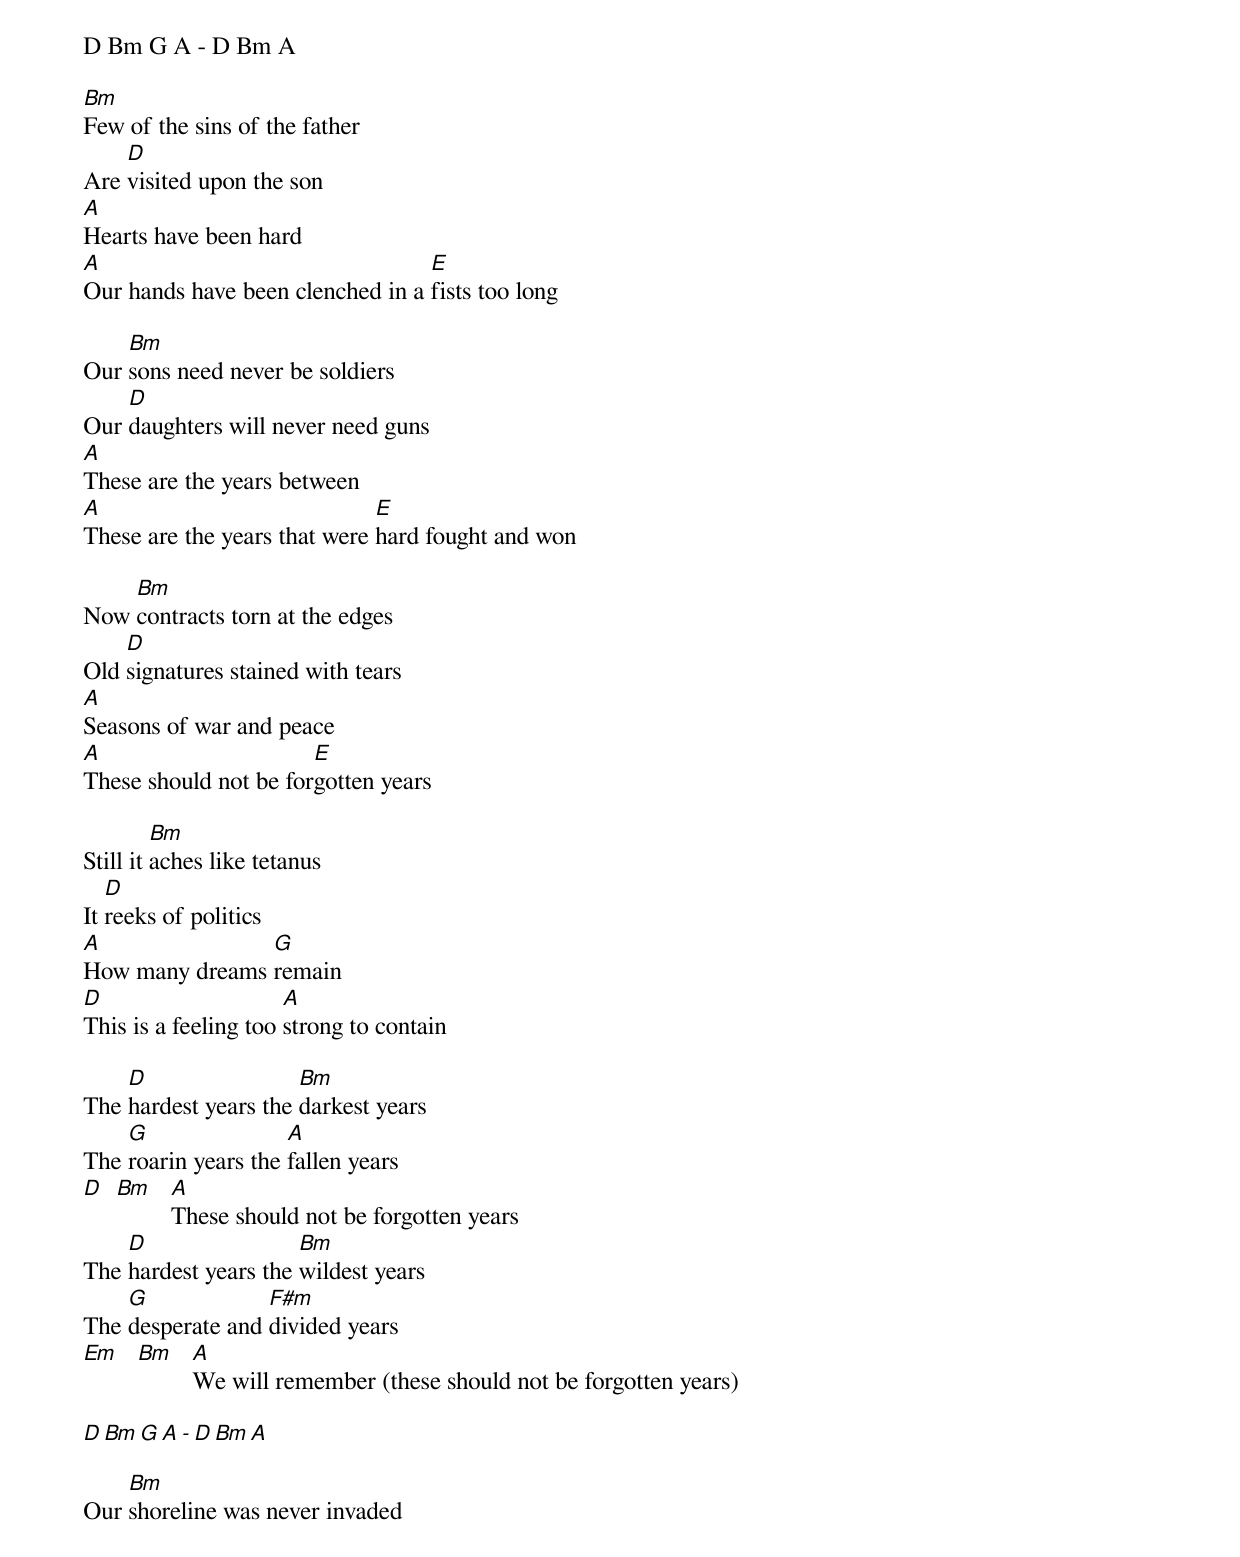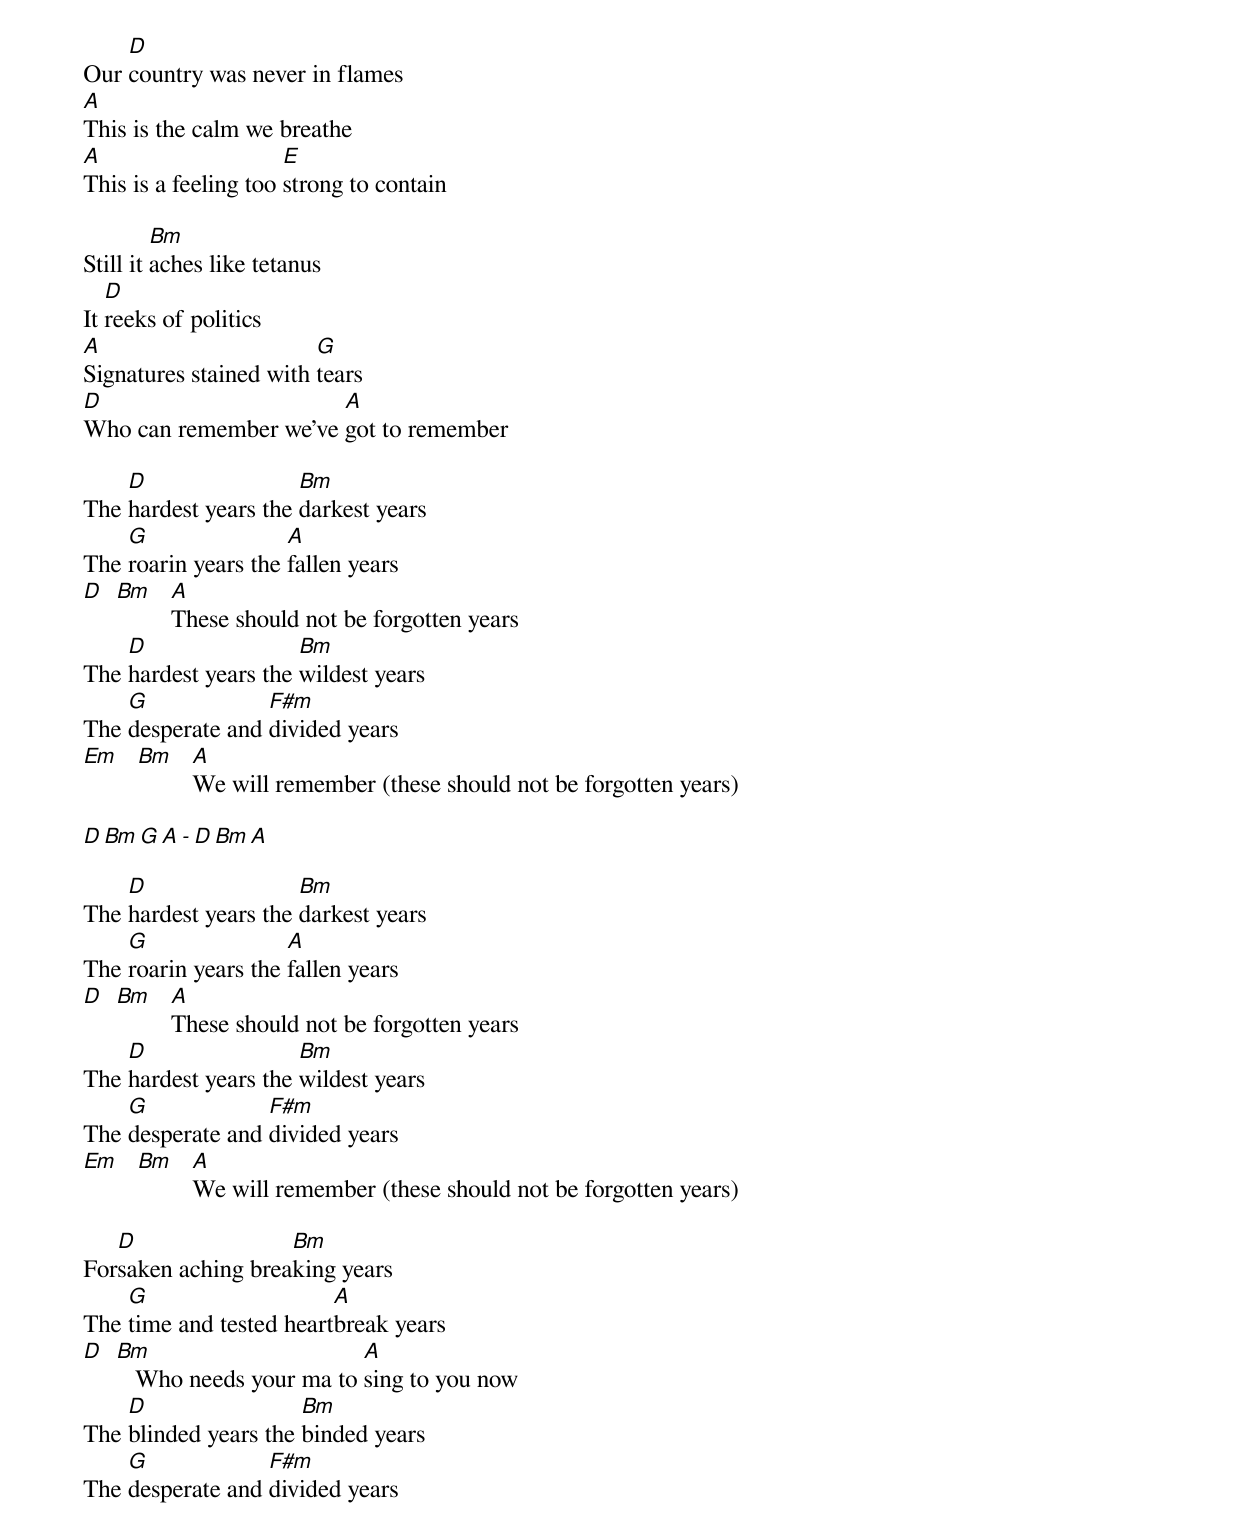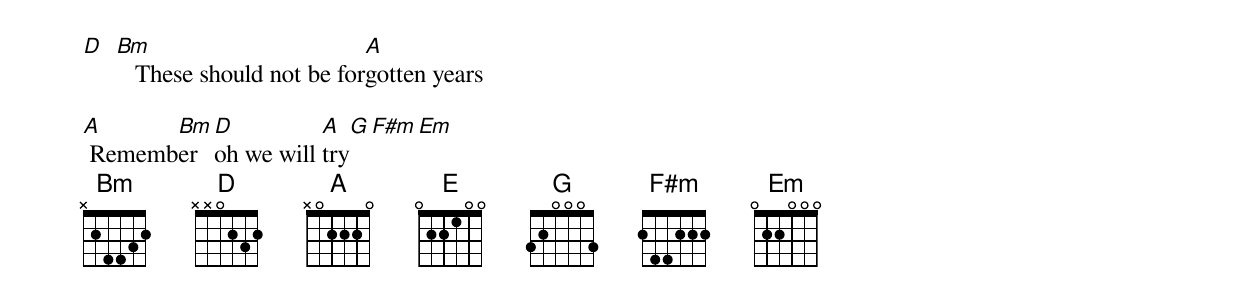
D Bm G A - D Bm A

Bm
Few of the sins of the father
    D
Are visited upon the son
A
Hearts have been hard
A                                 E
Our hands have been clenched in a fists too long

    Bm
Our sons need never be soldiers
    D
Our daughters will never need guns
A
These are the years between
A                             E
These are the years that were hard fought and won

    Bm
Now contracts torn at the edges
    D
Old signatures stained with tears
A
Seasons of war and peace
A                      E
These should not be forgotten years

         Bm
Still it aches like tetanus
   D
It reeks of politics
A               G
How many dreams remain
D                     A
This is a feeling too strong to contain

    D                 Bm
The hardest years the darkest years
    G                A
The roarin years the fallen years
D Bm A
     These should not be forgotten years
    D                 Bm
The hardest years the wildest years
    G             F#m
The desperate and divided years
Em Bm A
      We will remember (these should not be forgotten years)

D Bm G A - D Bm A

    Bm
Our shoreline was never invaded
    D
Our country was never in flames
A
This is the calm we breathe
A                     E
This is a feeling too strong to contain

         Bm
Still it aches like tetanus
   D
It reeks of politics
A                       G
Signatures stained with tears
D                      A
Who can remember we've got to remember

    D                 Bm
The hardest years the darkest years
    G                A
The roarin years the fallen years
D Bm A
     These should not be forgotten years
    D                 Bm
The hardest years the wildest years
    G             F#m
The desperate and divided years
Em Bm A
      We will remember (these should not be forgotten years)

D Bm G A - D Bm A

    D                 Bm
The hardest years the darkest years
    G                A
The roarin years the fallen years
D Bm A
     These should not be forgotten years
    D                 Bm
The hardest years the wildest years
    G             F#m
The desperate and divided years
Em Bm A
      We will remember (these should not be forgotten years)

   D                Bm
Forsaken aching breaking years
    G                    A
The time and tested heartbreak years
D Bm                      A
     Who needs your ma to sing to you now
    D                 Bm
The blinded years the binded years
    G             F#m
The desperate and divided years
D Bm                        A
     These should not be forgotten years

A      Bm  D          A  G F#m Em
 Remember  oh we will try
